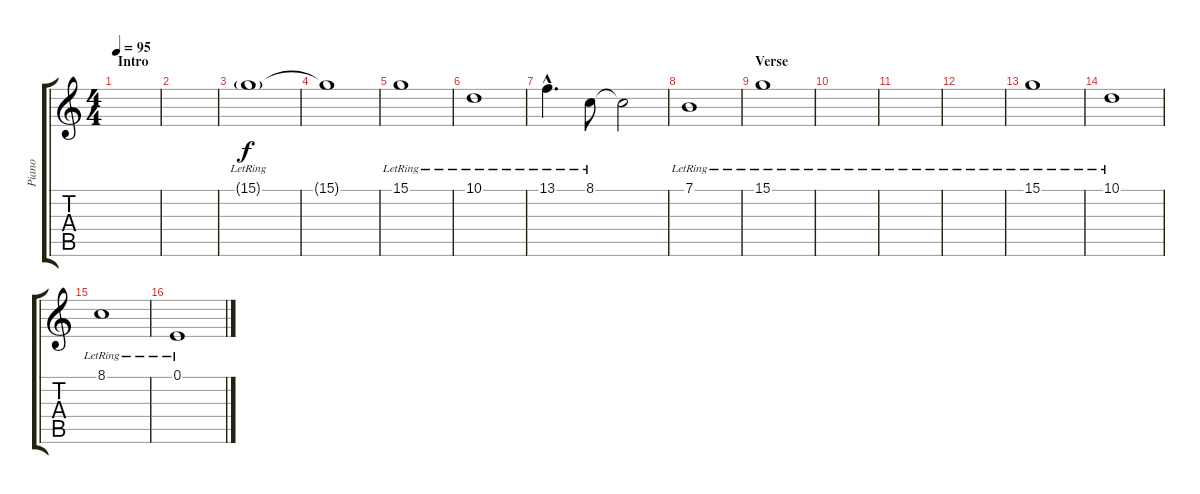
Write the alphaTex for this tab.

\track ("Piano" "Piano") {instrument electricgrandpiano}
\staff {score tabs}
\tuning (E4 B3 G3 D3 A2 E2) {hide}
\ts (4 4)
\section ("" "Intro")
\tempo 95
\clef g2
\ks c
|
|
15.1{g lr}.1 |
15.1{t}.1{dy f} |
15.1{lr}.1 |
10.1{lr}.1 |
13.1{hac lr}.4{d} 8.1{lr}.8 8.1{t}.2 |
7.1{lr}.1 |
\section ("" "Verse")
15.1{lr}.1 |
|
|
|
15.1{lr}.1 |
10.1{lr}.1 |
8.1{lr}.1 |
0.1{lr}.1
